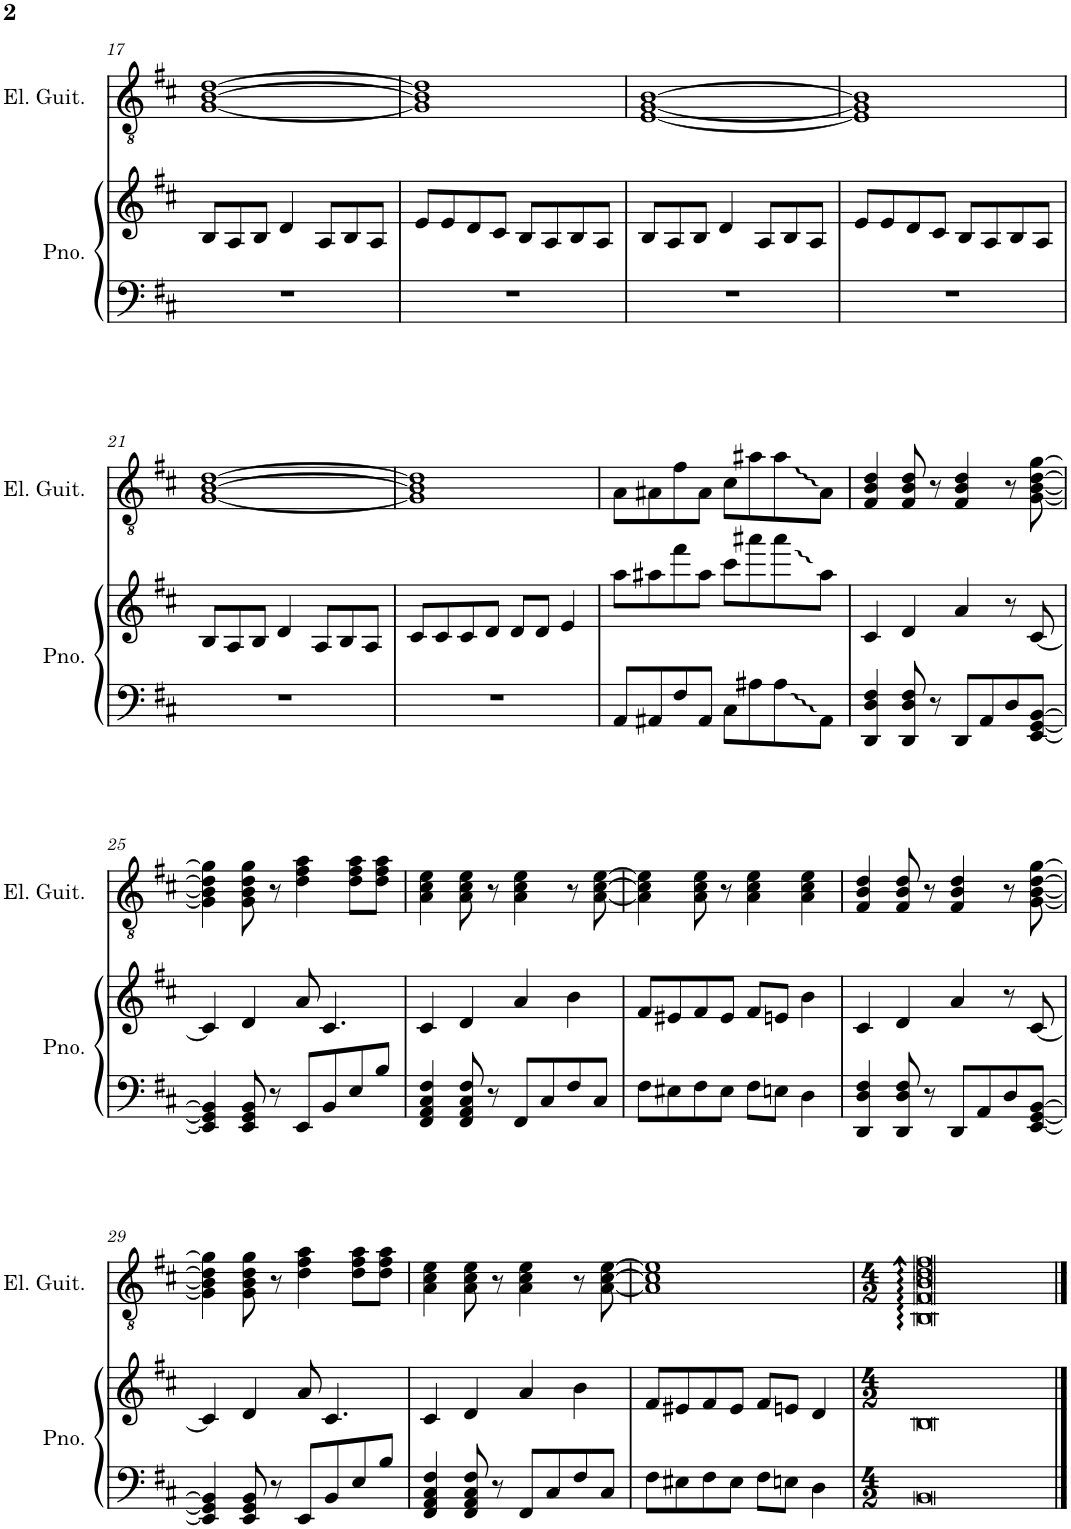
**kern	**kern	**kern
*part2	*part2	*part1
*staff3	*staff2	*staff1
*I"Piano	*	*I"Electric Guitar
*I'Pno.	*	*I'El. Guit.
!!LO:PB:g=z
*clefF4	*clefG2	*clefGv2
*k[f#c#]	*k[f#c#]	*k[f#c#]
*M4/4	*M4/4	*M4/4
=17	=17	=17
1r	8B/L	[1G [1B [1d
.	8A/	.
.	8B/J	.
.	4d/	.
.	8A/L	.
.	8B/	.
.	8A/J	.
=18	=18	=18
1r	8e/L	1G] 1B] 1d]
.	8e/	.
.	8d/	.
.	8c#/J	.
.	8B/L	.
.	8A/	.
.	8B/	.
.	8A/J	.
=19	=19	=19
1r	8B/L	[1E [1G [1B
.	8A/	.
.	8B/J	.
.	4d/	.
.	8A/L	.
.	8B/	.
.	8A/J	.
=20	=20	=20
1r	8e/L	1E] 1G] 1B]
.	8e/	.
.	8d/	.
.	8c#/J	.
.	8B/L	.
.	8A/	.
.	8B/	.
.	8A/J	.
!!LO:LB:g=z
=21	=21	=21
1r	8B/L	[1G [1B [1d
.	8A/	.
.	8B/J	.
.	4d/	.
.	8A/L	.
.	8B/	.
.	8A/J	.
=22	=22	=22
1r	8c#/L	1G] 1B] 1d]
.	8c#/	.
.	8c#/	.
.	8d/J	.
.	8d/L	.
.	8d/J	.
.	4e/	.
=23	=23	=23
8AA/L	8aa\L	8A\L
8AA#X/	8aa#X\	8A#X\
8F#/	8fff#\	8f#\
8AA#/J	8aa#\J	8A#\J
8C#\L	8ccc#\L	8c#\L
8A#X\	8aaa#X\	8a#X\
8A#\	8aaa#\	8a#\
8AA#\J	8aa#\J	8A#\J
=24	=24	=24
4DD/ 4AA/ 4D/ 4F#/	4c#/	4F#/ 4B/ 4d/
8DD/ 8AA/ 8D/ 8F#/	4d/	8F#/ 8B/ 8d/
8r	.	8r
8DD/L	4a/	4F#/ 4B/ 4d/
8AA/	.	.
8D/	8r	8r
[8EE/ [8GG/ [8BB/J	[8c#/	[8G\ [8B\ [8d\ [8g\
!!LO:LB:g=z
=25	=25	=25
4EE/] 4GG/] 4BB/]	4c#/]	4G\] 4B\] 4d\] 4g\]
8EE/ 8GG/ 8BB/	4d/	8G\ 8B\ 8d\ 8g\
8r	.	8r
8EE/L	8a/	4d\ 4f#\ 4a\
8BB/	4.c#/	.
8E/	.	8d\ 8f#\ 8a\L
8B/J	.	8d\ 8f#\ 8a\J
=26	=26	=26
4FF#/ 4AA/ 4C#/ 4F#/	4c#/	4A\ 4c#\ 4e\
8FF#/ 8AA/ 8C#/ 8F#/	4d/	8A\ 8c#\ 8e\
8r	.	8r
8FF#/L	4a/	4A\ 4c#\ 4e\
8C#/	.	.
8F#/	4b\	8r
8C#/J	.	[8A\ [8c#\ [8e\
=27	=27	=27
8F#\L	8f#/L	4A\] 4c#\] 4e\]
8E#X\	8e#X/	.
8F#\	8f#/	8A\ 8c#\ 8e\
8E#\J	8e#/J	8r
8F#\L	8f#/L	4A\ 4c#\ 4e\
8En\J	8en/J	.
4D\	4b\	4A\ 4c#\ 4e\
=28	=28	=28
4DD/ 4AA/ 4D/ 4F#/	4c#/	4F#/ 4B/ 4d/
8DD/ 8AA/ 8D/ 8F#/	4d/	8F#/ 8B/ 8d/
8r	.	8r
8DD/L	4a/	4F#/ 4B/ 4d/
8AA/	.	.
8D/	8r	8r
[8EE/ [8GG/ [8BB/J	[8c#/	[8G\ [8B\ [8d\ [8g\
!!LO:LB:g=z
=29	=29	=29
4EE/] 4GG/] 4BB/]	4c#/]	4G\] 4B\] 4d\] 4g\]
8EE/ 8GG/ 8BB/	4d/	8G\ 8B\ 8d\ 8g\
8r	.	8r
8EE/L	8a/	4d\ 4f#\ 4a\
8BB/	4.c#/	.
8E/	.	8d\ 8f#\ 8a\L
8B/J	.	8d\ 8f#\ 8a\J
=30	=30	=30
4FF#/ 4AA/ 4C#/ 4F#/	4c#/	4A\ 4c#\ 4e\
8FF#/ 8AA/ 8C#/ 8F#/	4d/	8A\ 8c#\ 8e\
8r	.	8r
8FF#/L	4a/	4A\ 4c#\ 4e\
8C#/	.	.
8F#/	4b\	8r
8C#/J	.	[8A\ [8c#\ [8e\
=31	=31	=31
8F#\L	8f#/L	1A] 1c#] 1e]
8E#X\	8e#X/	.
8F#\	8f#/	.
8E#\J	8e#/J	.
8F#\L	8f#/L	.
8En\J	8en/J	.
4D\	4d/	.
=32	=32	=32
*M4/2	*M4/2	*M4/2
0BB	0B	0BB: 0F#: 0B: 0d: 0f#:
==	==	==
*-	*-	*-
